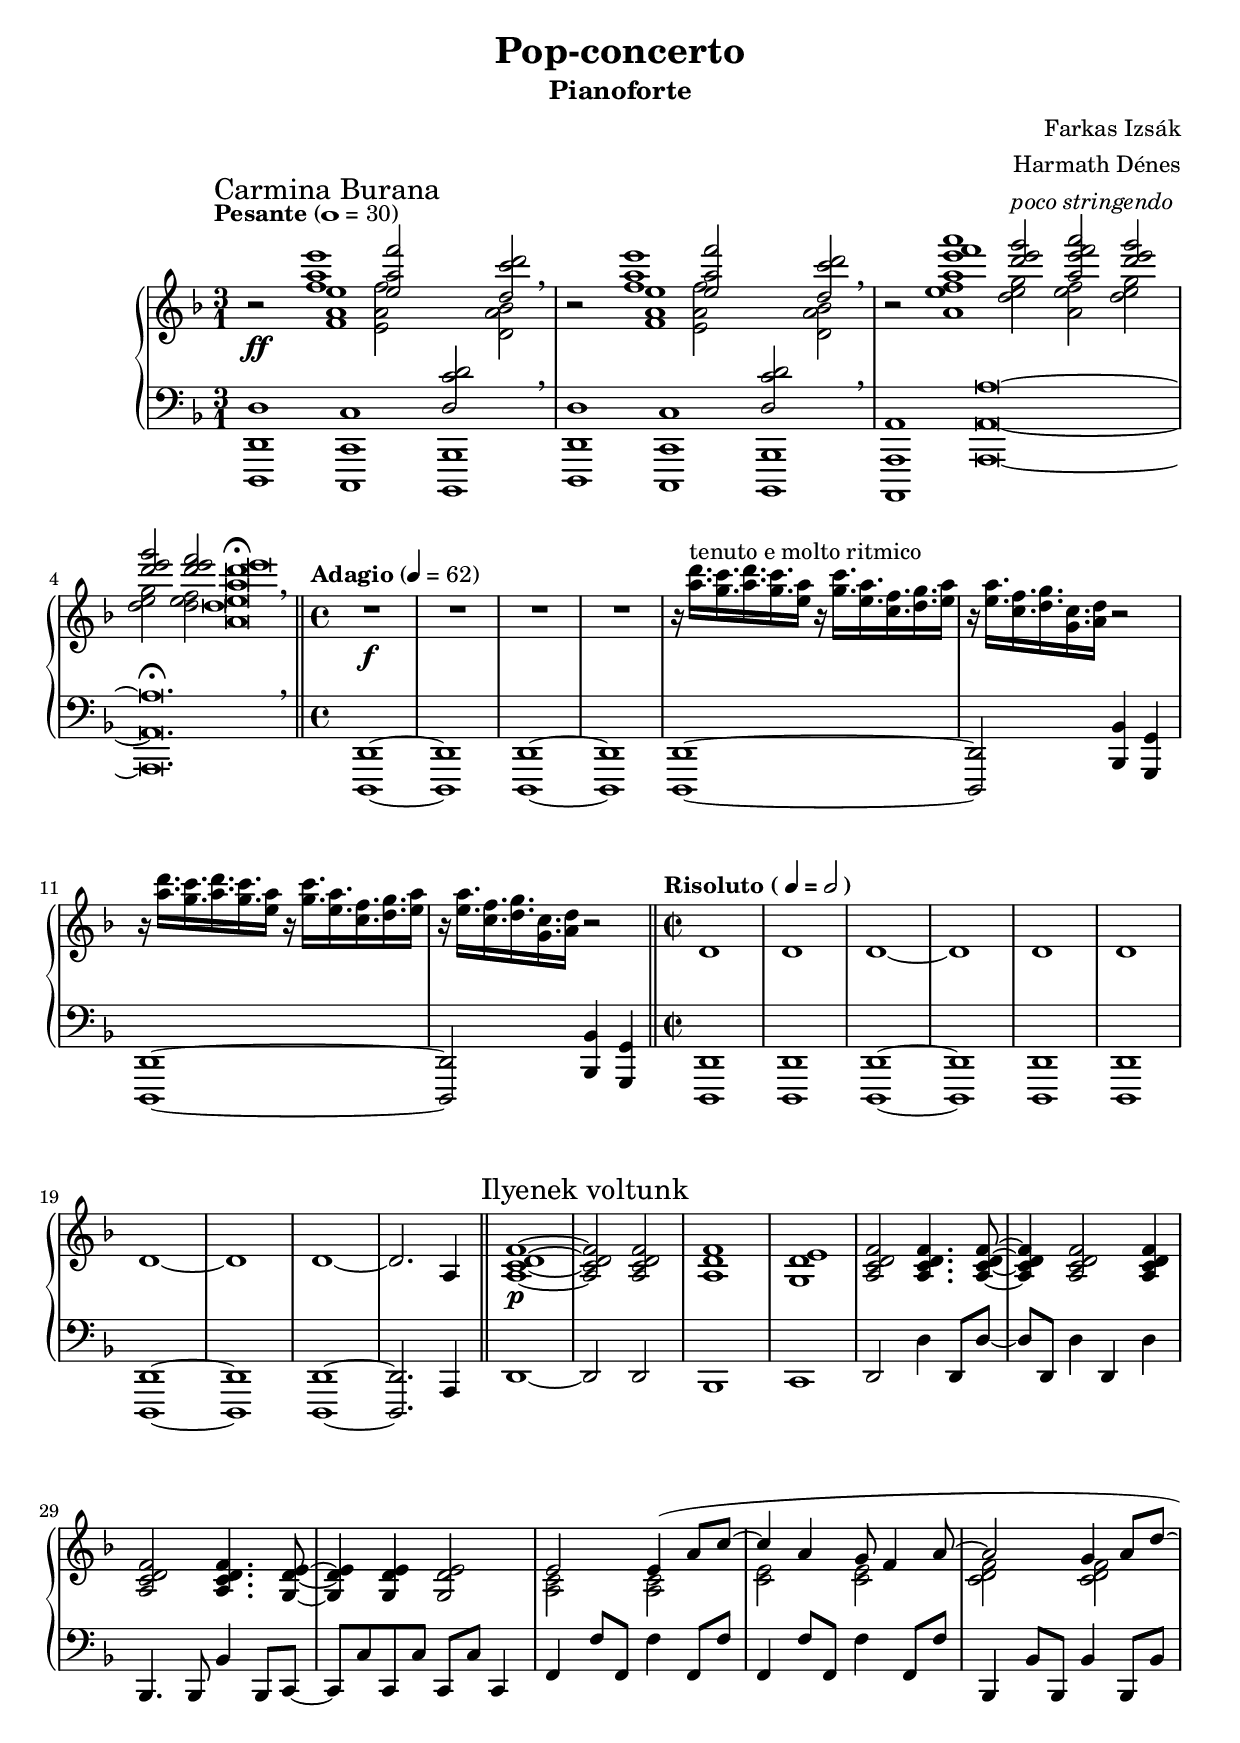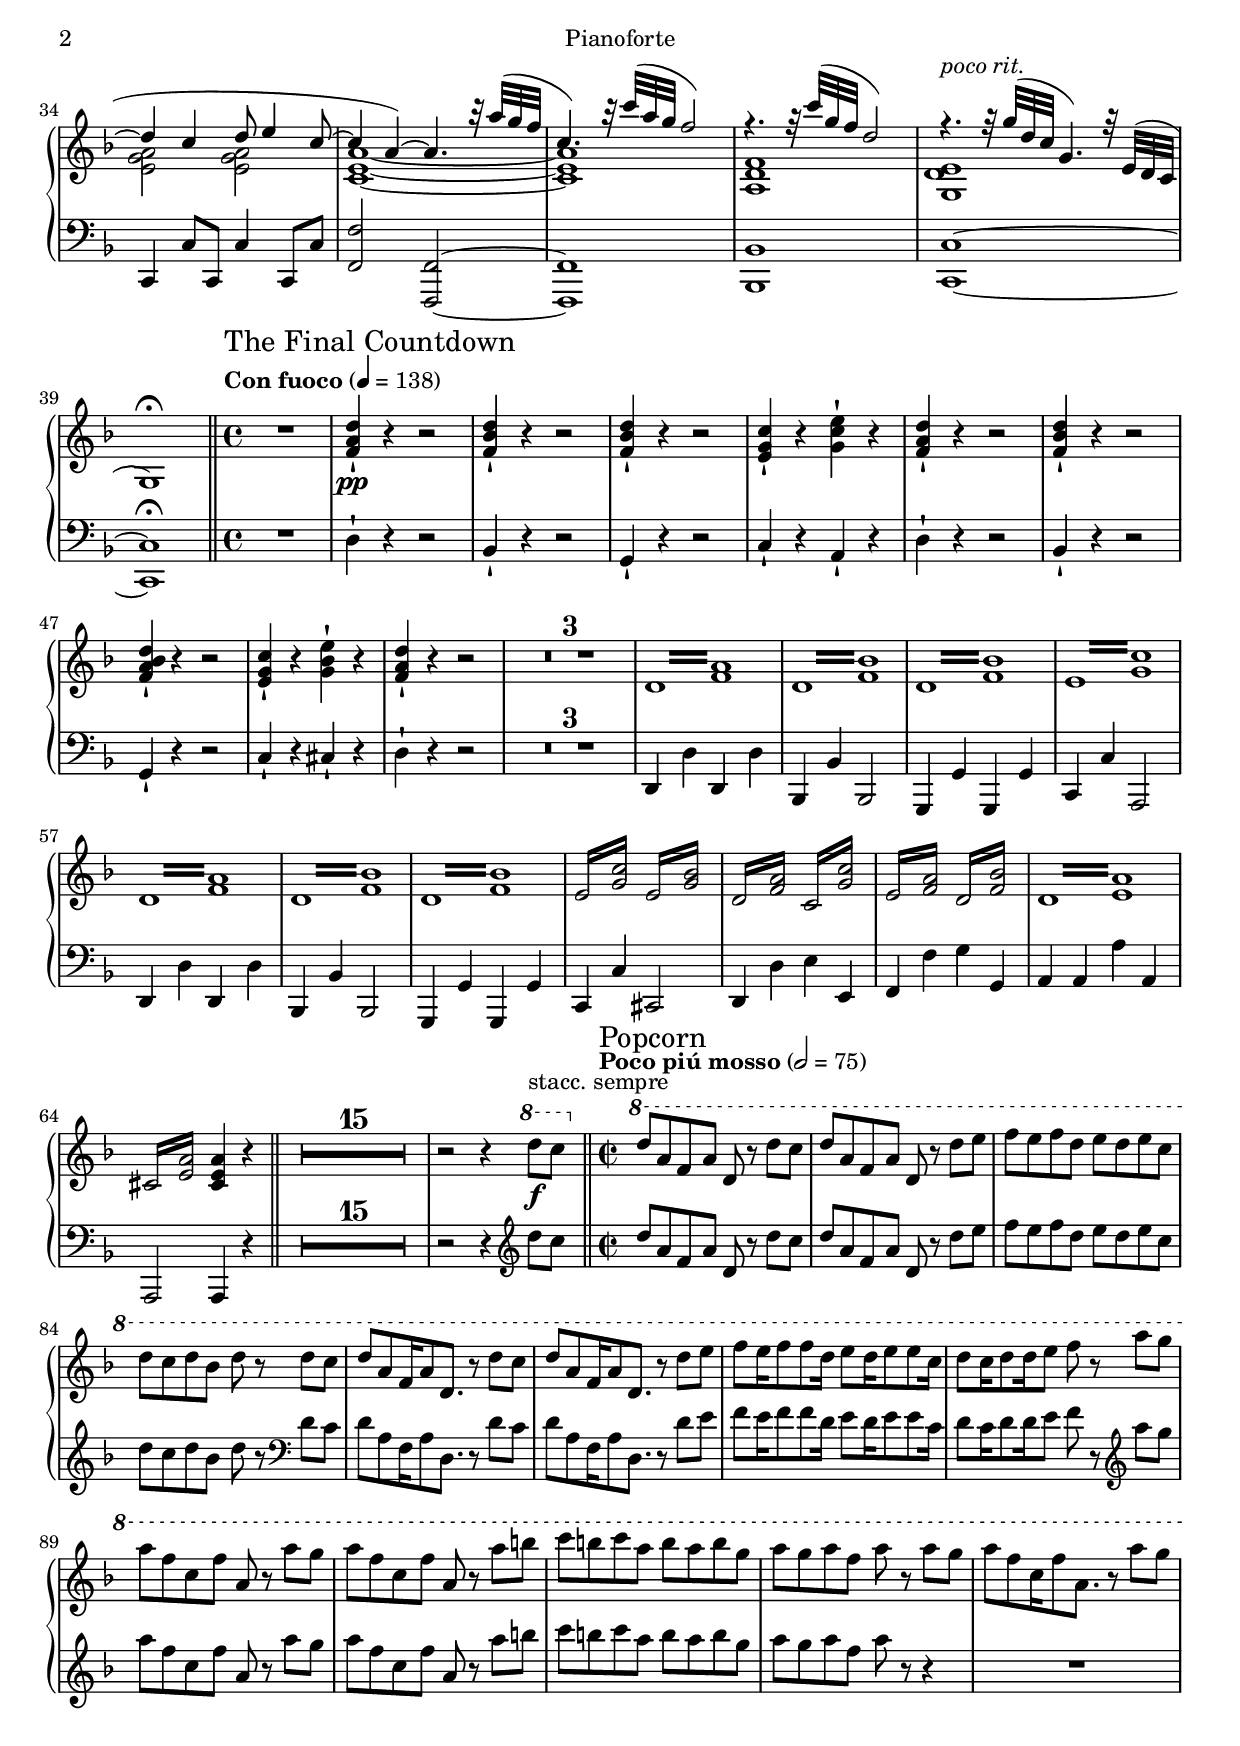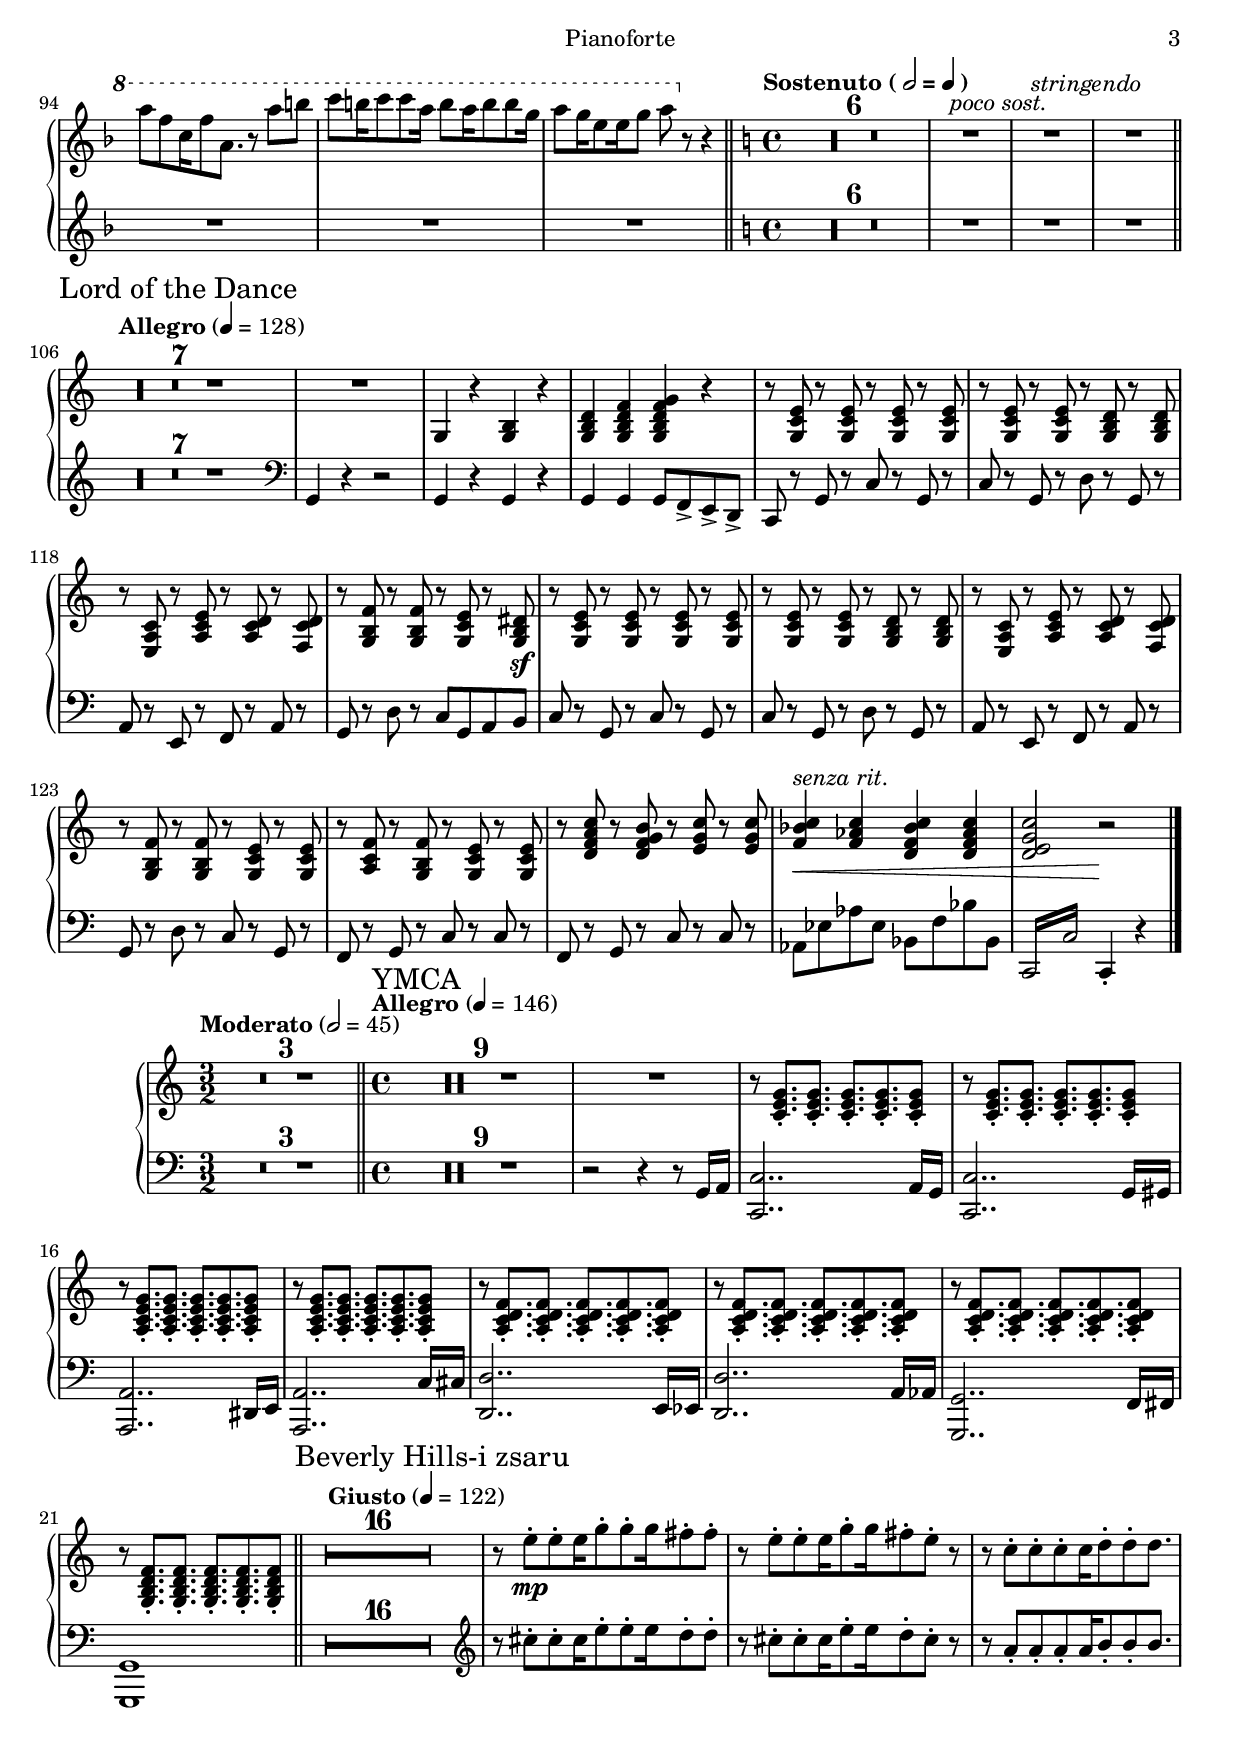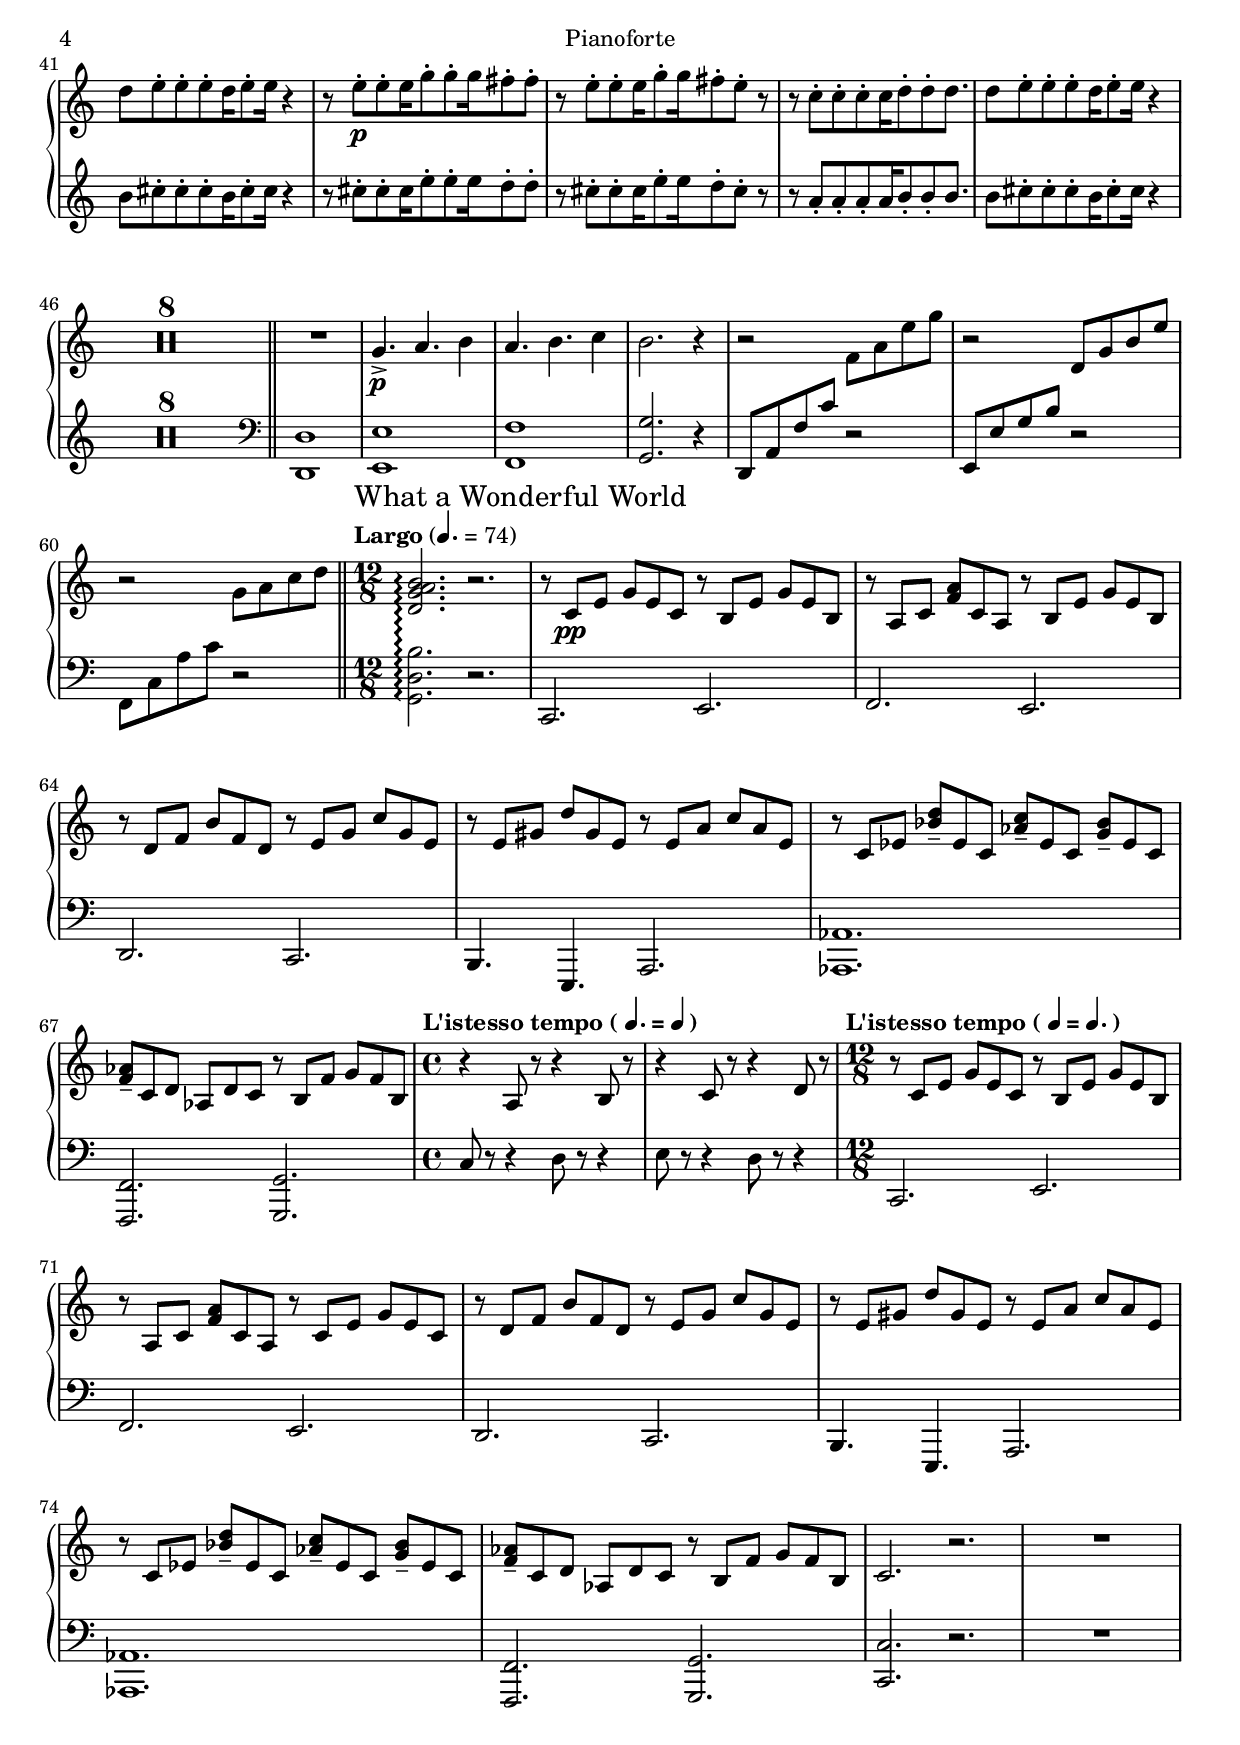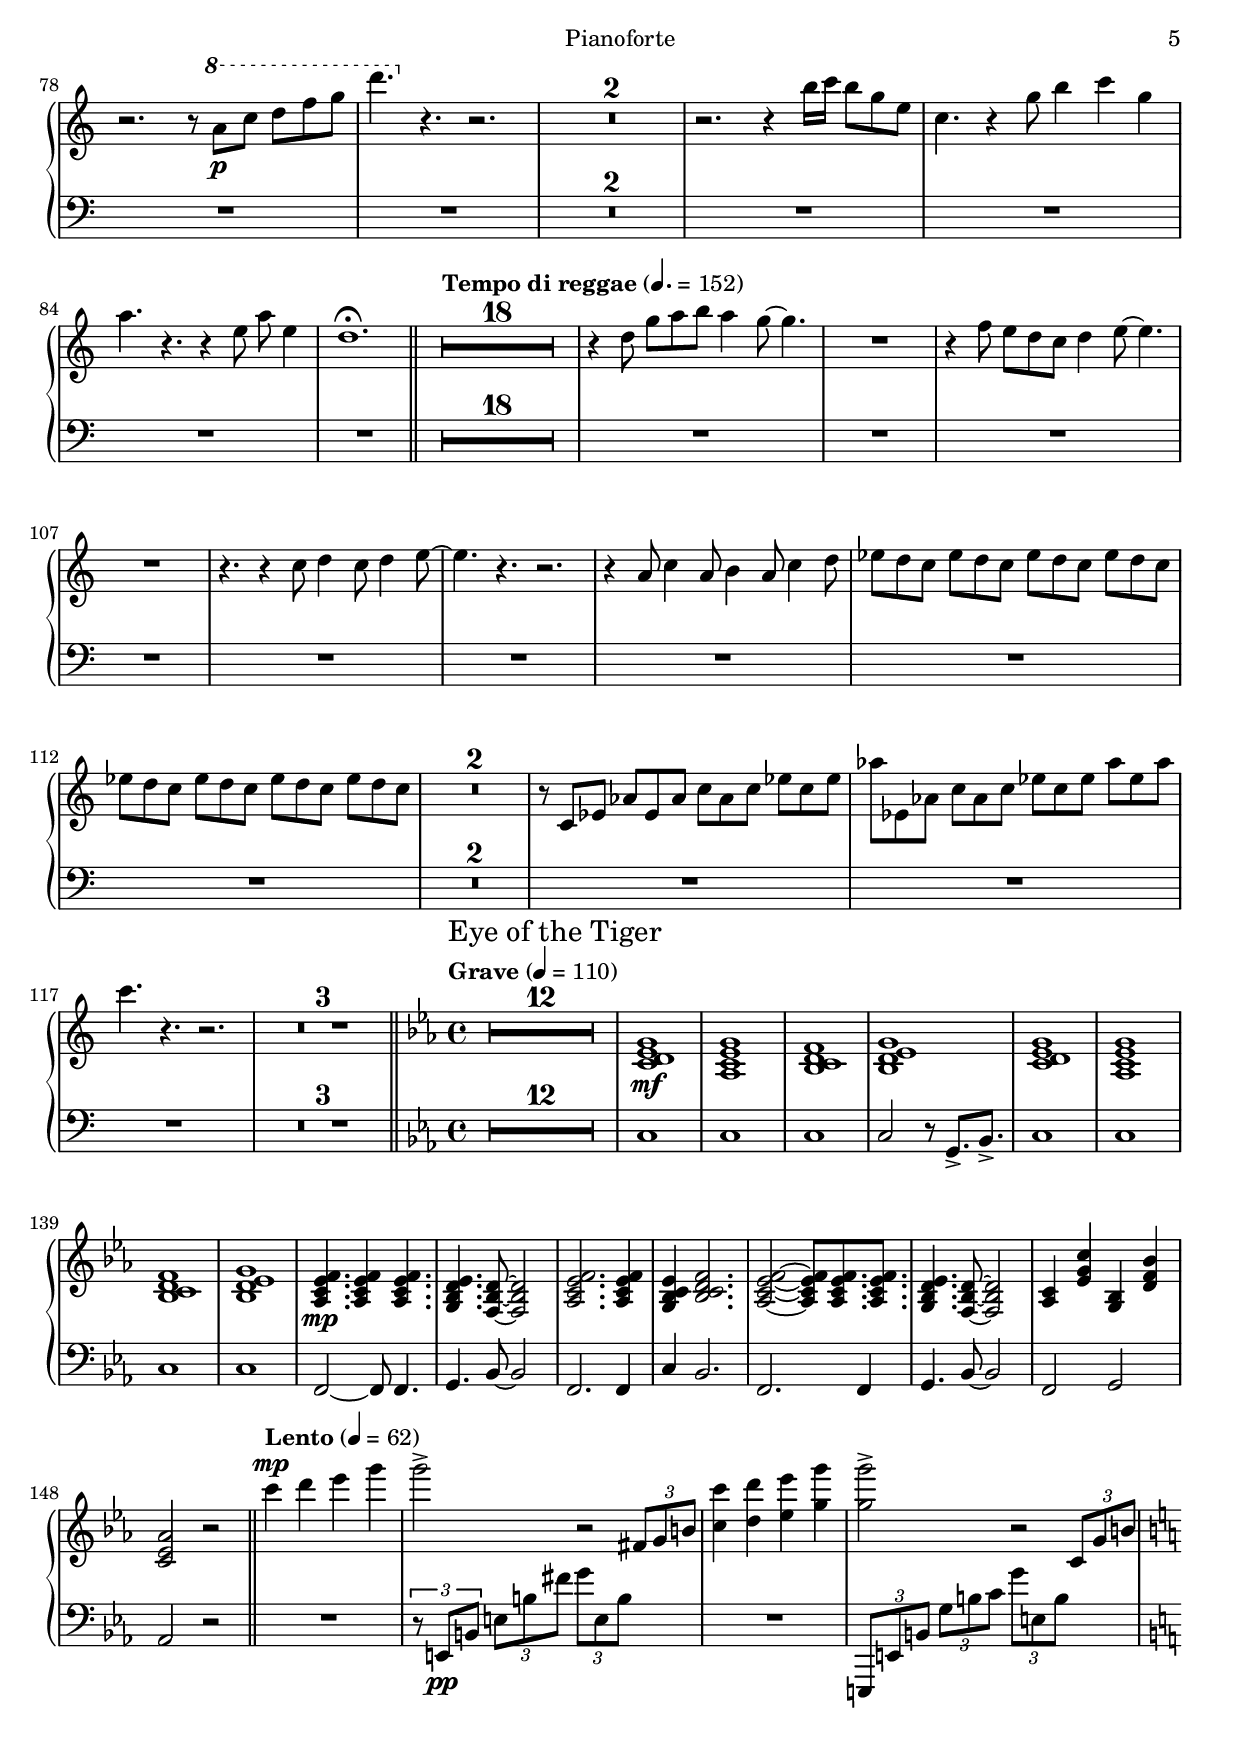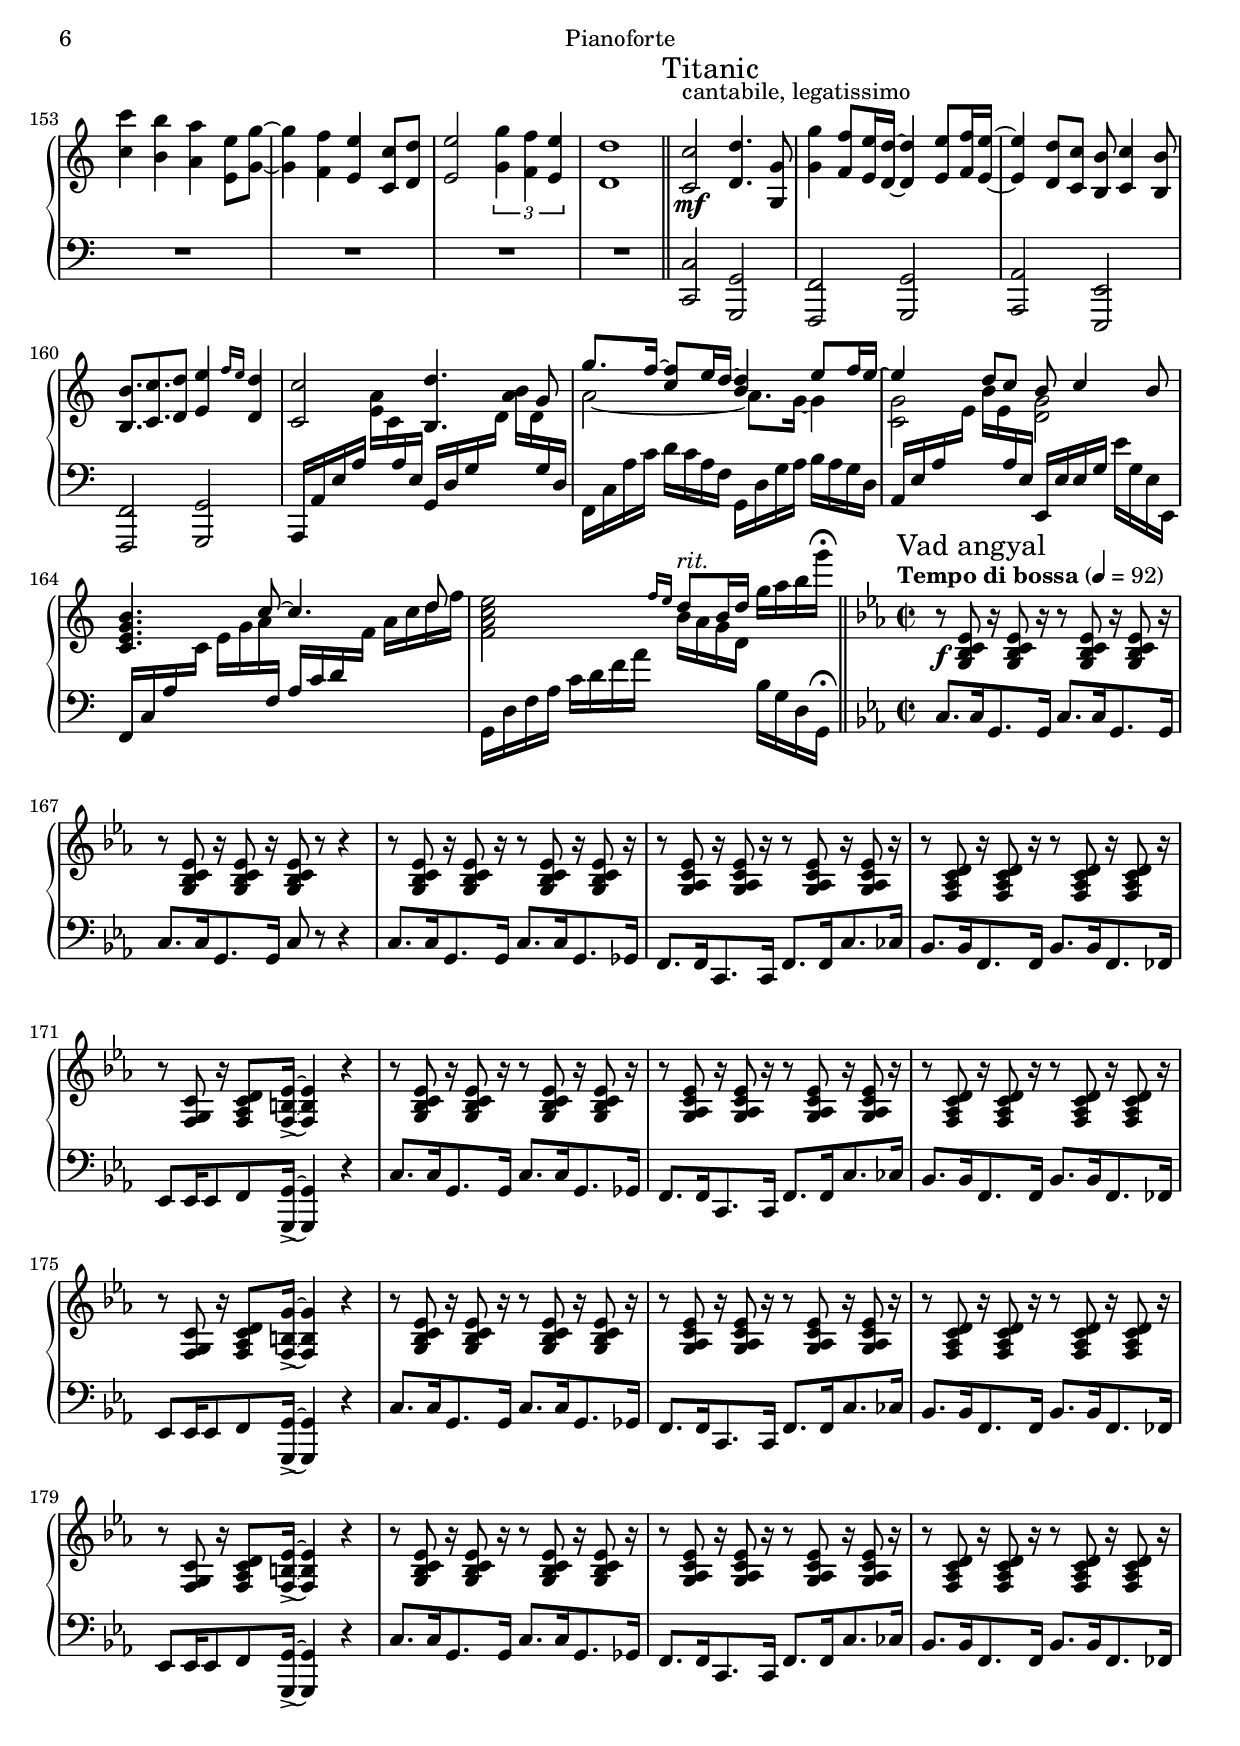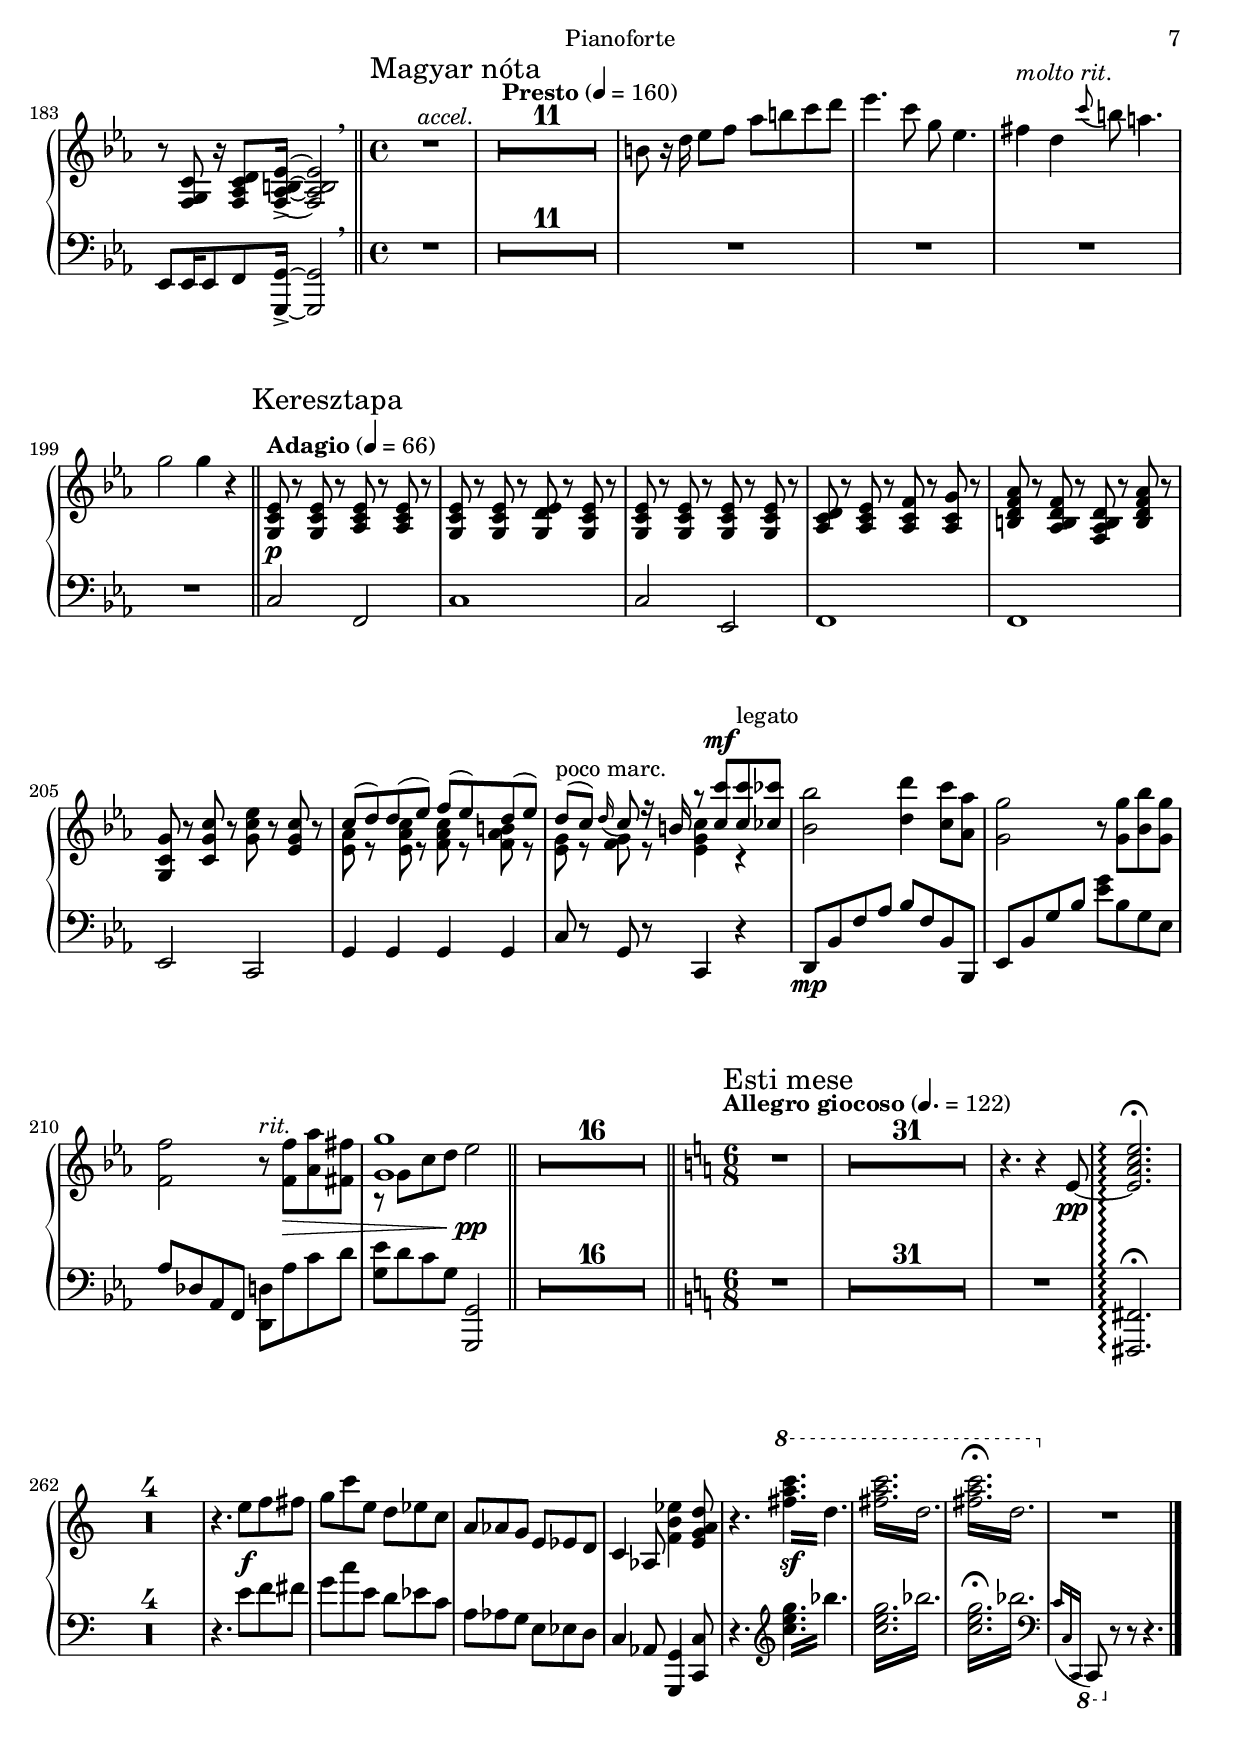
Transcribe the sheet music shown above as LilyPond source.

\include "Global.ly"

\header { instrument = "Pianoforte" }

\score { \removeWithTag #'score \new PianoStaff <<
\new Staff = "RH" << \GlobalMI \\ \oneVoice \PianoforteRHMI >>
\new Staff = "LH" { \PianoforteLHMI }
>> }

\score {\new PianoStaff <<
\new Staff = "RH" << \GlobalMII \\ \oneVoice \PianoforteRHMII >>
\new Staff = "LH" { \PianoforteLHMII }
>> }

\paper { ragged-last-bottom = ##f }